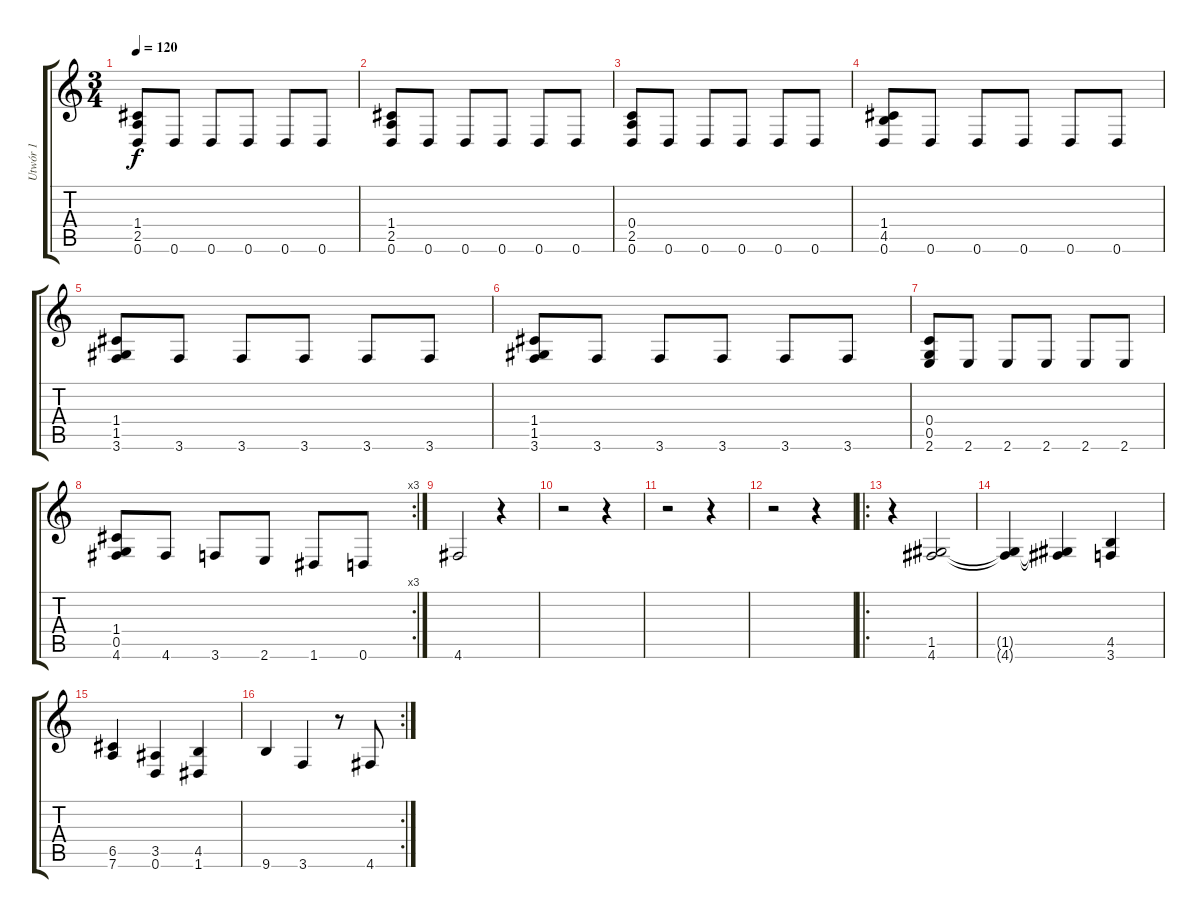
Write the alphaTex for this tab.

\track ("Utwór 1" "Utwór 1") {instrument guitarharmonics}
\staff {score tabs}
\tuning (D4 A3 F3 C3 G2 D2) {hide}
\ts (3 4)
\tempo 120
\clef g2
\ks c
(1.4 2.5 0.6).8{dy f} 0.6.8 0.6.8 0.6.8 0.6.8 0.6.8 |
(1.4 2.5 0.6).8 0.6.8 0.6.8 0.6.8 0.6.8 0.6.8 |
(0.4 2.5 0.6).8 0.6.8 0.6.8 0.6.8 0.6.8 0.6.8 |
(1.4 4.5 0.6).8 0.6.8 0.6.8 0.6.8 0.6.8 0.6.8 |
(1.4 1.5 3.6).8 3.6.8 3.6.8 3.6.8 3.6.8 3.6.8 |
(1.4 1.5 3.6).8 3.6.8 3.6.8 3.6.8 3.6.8 3.6.8 |
(0.4 0.5 2.6).8 2.6.8 2.6.8 2.6.8 2.6.8 2.6.8 |
\rc 3
(1.4 0.5 4.6).8 4.6.8 3.6.8 2.6.8 1.6.8 0.6.8 |
4.6.2 r.4 |
r.2 r.4 |
r.2 r.4 |
r.2 r.4 |
\ro
r.4 (1.5 4.6).2 |
(1.5{t} 4.6{t}).4 (1.5{t} 4.6{t}).4 (4.5 3.6).4 |
(6.5 7.6).4 (3.5 0.6).4 (4.5 1.6).4 |
\rc 2
9.6.4 3.6.4 r.8 4.6.8
